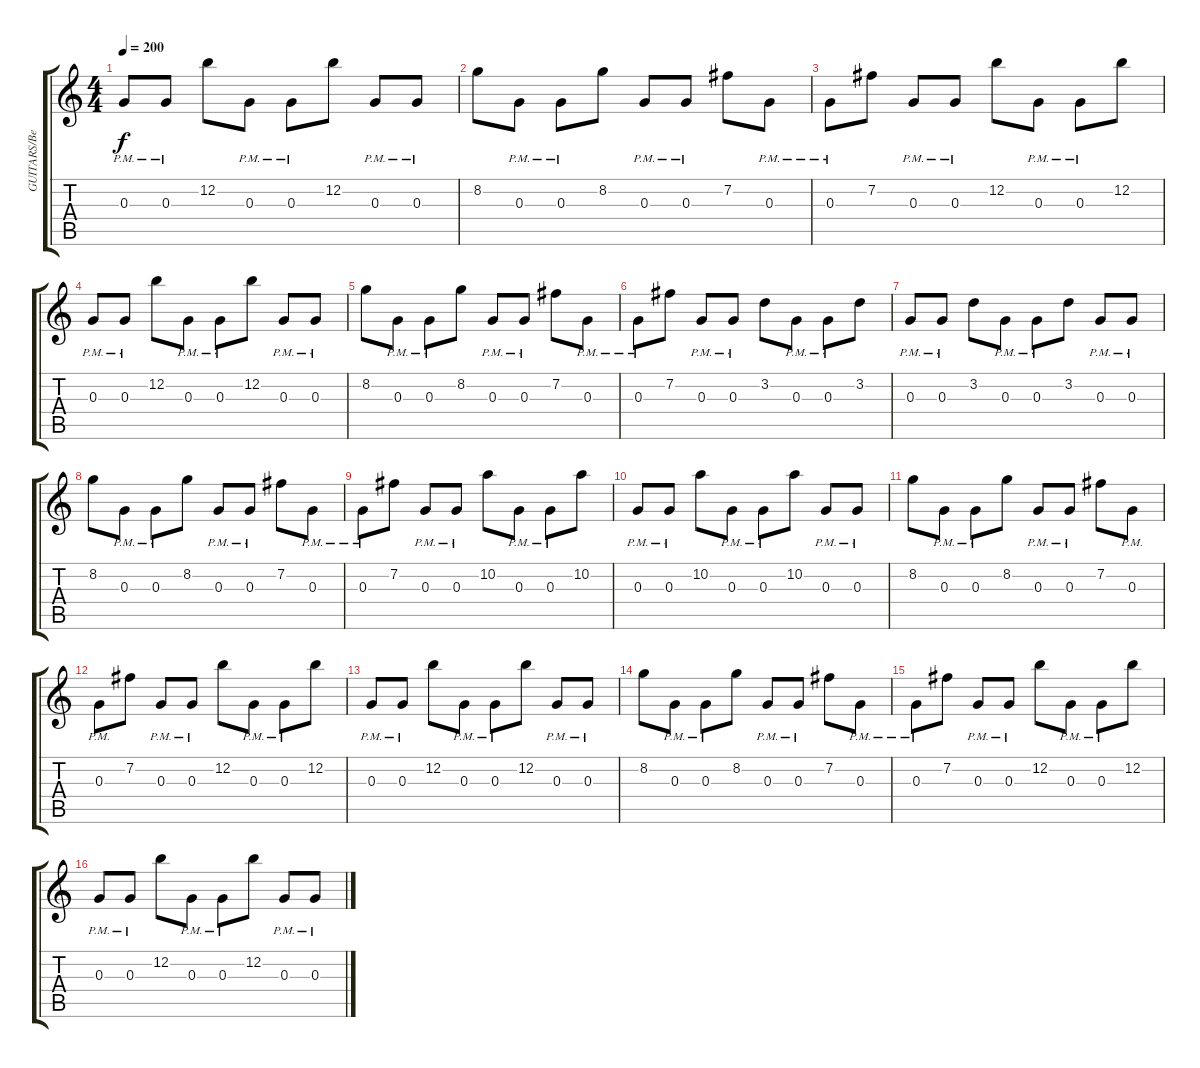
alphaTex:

\track ("GUITARS/Bells of Sorrow" "GUITARS/Be") {instrument distortionguitar}
\staff {score tabs}
\tuning (E4 B3 G3 D3 A2 E2) {hide}
\ts (4 4)
\tempo 200
\clef g2
\ks c
0.3{pm}.8{dy f} 0.3{pm}.8 12.2.8 0.3{pm}.8 0.3{pm}.8 12.2.8 0.3{pm}.8 0.3{pm}.8 |
8.2.8 0.3{pm}.8 0.3{pm}.8 8.2.8 0.3{pm}.8 0.3{pm}.8 7.2.8 0.3{pm}.8 |
0.3{pm}.8 7.2.8 0.3{pm}.8 0.3{pm}.8 12.2.8 0.3{pm}.8 0.3{pm}.8 12.2.8 |
0.3{pm}.8 0.3{pm}.8 12.2.8 0.3{pm}.8 0.3{pm}.8 12.2.8 0.3{pm}.8 0.3{pm}.8 |
8.2.8 0.3{pm}.8 0.3{pm}.8 8.2.8 0.3{pm}.8 0.3{pm}.8 7.2.8 0.3{pm}.8 |
0.3{pm}.8 7.2.8 0.3{pm}.8 0.3{pm}.8 3.2.8 0.3{pm}.8 0.3{pm}.8 3.2.8 |
0.3{pm}.8 0.3{pm}.8 3.2.8 0.3{pm}.8 0.3{pm}.8 3.2.8 0.3{pm}.8 0.3{pm}.8 |
8.2.8 0.3{pm}.8 0.3{pm}.8 8.2.8 0.3{pm}.8 0.3{pm}.8 7.2.8 0.3{pm}.8 |
0.3{pm}.8 7.2.8 0.3{pm}.8 0.3{pm}.8 10.2.8 0.3{pm}.8 0.3{pm}.8 10.2.8 |
0.3{pm}.8 0.3{pm}.8 10.2.8 0.3{pm}.8 0.3{pm}.8 10.2.8 0.3{pm}.8 0.3{pm}.8 |
8.2.8 0.3{pm}.8 0.3{pm}.8 8.2.8 0.3{pm}.8 0.3{pm}.8 7.2.8 0.3{pm}.8 |
0.3{pm}.8 7.2.8 0.3{pm}.8 0.3{pm}.8 12.2.8 0.3{pm}.8 0.3{pm}.8 12.2.8 |
0.3{pm}.8 0.3{pm}.8 12.2.8 0.3{pm}.8 0.3{pm}.8 12.2.8 0.3{pm}.8 0.3{pm}.8 |
8.2.8 0.3{pm}.8 0.3{pm}.8 8.2.8 0.3{pm}.8 0.3{pm}.8 7.2.8 0.3{pm}.8 |
0.3{pm}.8 7.2.8 0.3{pm}.8 0.3{pm}.8 12.2.8 0.3{pm}.8 0.3{pm}.8 12.2.8 |
0.3{pm}.8 0.3{pm}.8 12.2.8 0.3{pm}.8 0.3{pm}.8 12.2.8 0.3{pm}.8 0.3{pm}.8
